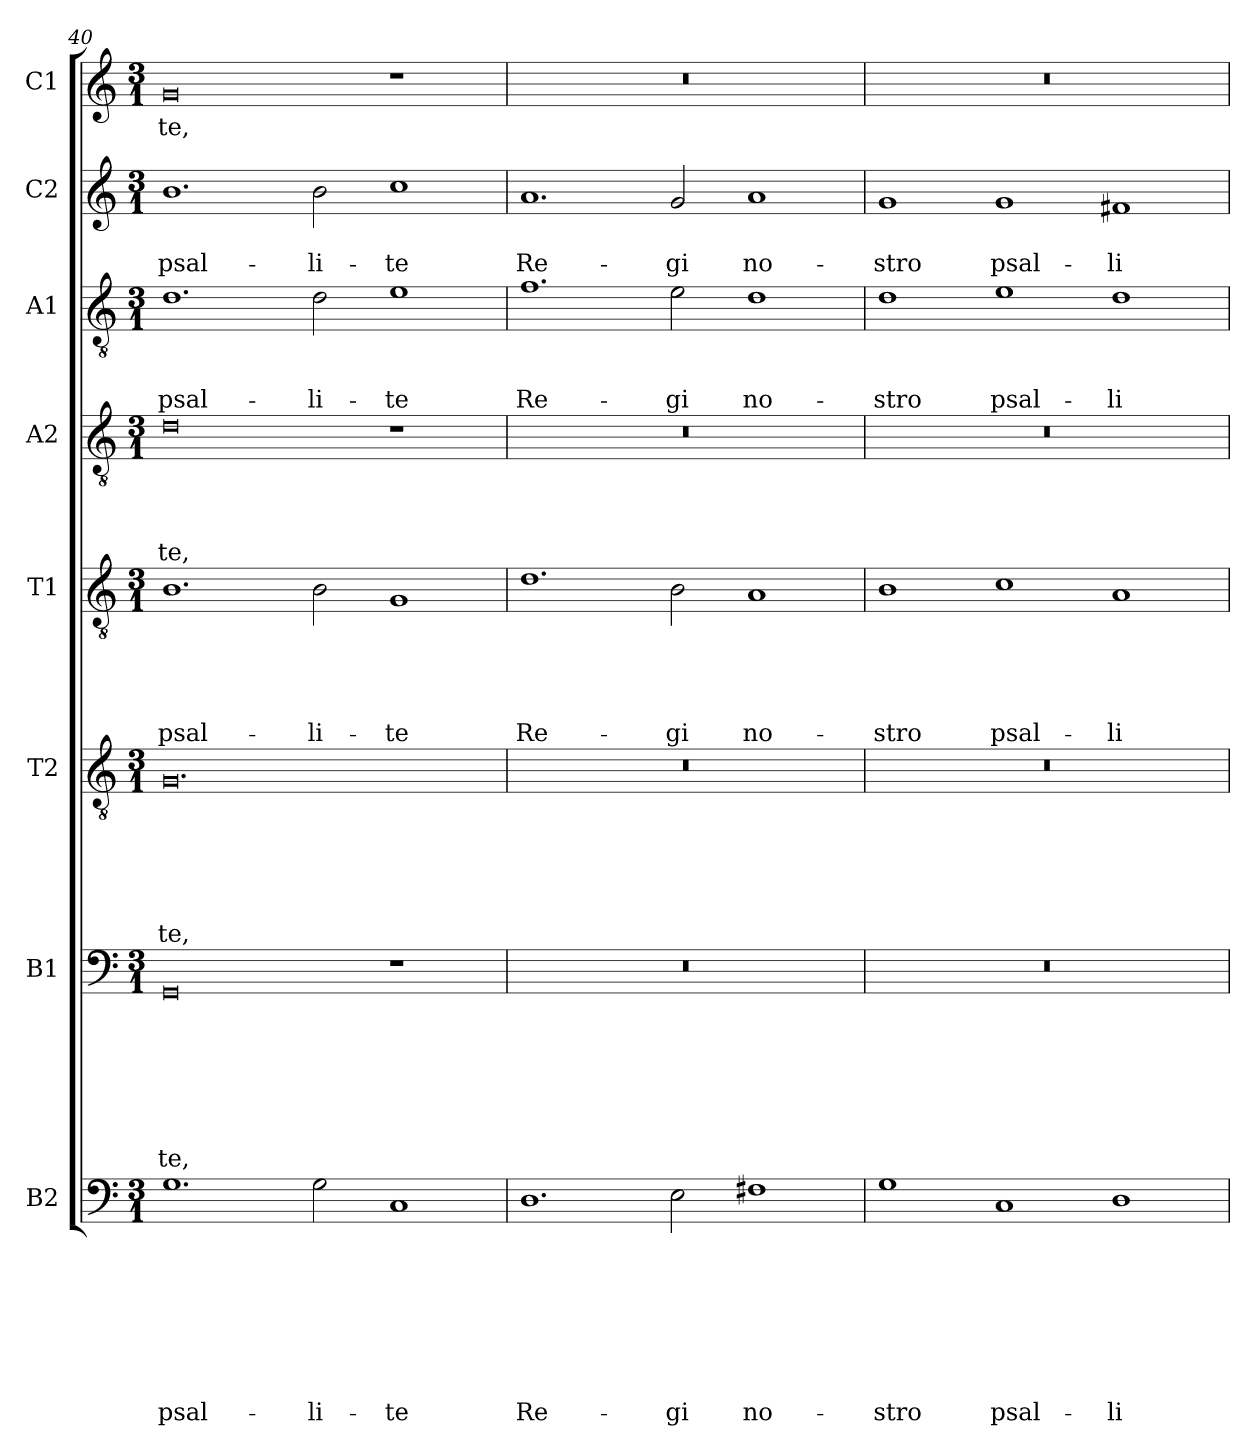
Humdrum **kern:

**kern	**text	**text	**text	**text	**text	**text	**text	**text	**kern	**text	**text	**text	**text	**text	**text	**text	**kern	**text	**text	**text	**text	**text	**text	**kern	**text	**text	**text	**text	**text	**kern	**text	**text	**text	**text	**kern	**text	**text	**text	**kern	**text	**text	**kern	**text
*part8	*part8	*part8	*part8	*part8	*part8	*part8	*part8	*part8	*part7	*part7	*part7	*part7	*part7	*part7	*part7	*part7	*part6	*part6	*part6	*part6	*part6	*part6	*part6	*part5	*part5	*part5	*part5	*part5	*part5	*part4	*part4	*part4	*part4	*part4	*part3	*part3	*part3	*part3	*part2	*part2	*part2	*part1	*part1
*staff8	*staff8	*staff8	*staff8	*staff8	*staff8	*staff8	*staff8	*staff8	*staff7	*staff7	*staff7	*staff7	*staff7	*staff7	*staff7	*staff7	*staff6	*staff6	*staff6	*staff6	*staff6	*staff6	*staff6	*staff5	*staff5	*staff5	*staff5	*staff5	*staff5	*staff4	*staff4	*staff4	*staff4	*staff4	*staff3	*staff3	*staff3	*staff3	*staff2	*staff2	*staff2	*staff1	*staff1
*I"B2	*	*	*	*	*	*	*	*	*I"B1	*	*	*	*	*	*	*	*I"T2	*	*	*	*	*	*	*I"T1	*	*	*	*	*	*I"A2	*	*	*	*	*I"A1	*	*	*	*I"C2	*	*	*I"C1	*
*clefF4	*	*	*	*	*	*	*	*	*clefF4	*	*	*	*	*	*	*	*clefGv2	*	*	*	*	*	*	*clefGv2	*	*	*	*	*	*clefGv2	*	*	*	*	*clefGv2	*	*	*	*clefG2	*	*	*clefG2	*
*k[]	*	*	*	*	*	*	*	*	*k[]	*	*	*	*	*	*	*	*k[]	*	*	*	*	*	*	*k[]	*	*	*	*	*	*k[]	*	*	*	*	*k[]	*	*	*	*k[]	*	*	*k[]	*
*C:	*	*	*	*	*	*	*	*	*C:	*	*	*	*	*	*	*	*C:	*	*	*	*	*	*	*C:	*	*	*	*	*	*C:	*	*	*	*	*C:	*	*	*	*C:	*	*	*C:	*
*M3/1	*	*	*	*	*	*	*	*	*M3/1	*	*	*	*	*	*	*	*M3/1	*	*	*	*	*	*	*M3/1	*	*	*	*	*	*M3/1	*	*	*	*	*M3/1	*	*	*	*M3/1	*	*	*M3/1	*
=40	=40	=40	=40	=40	=40	=40	=40	=40	=40	=40	=40	=40	=40	=40	=40	=40	=40	=40	=40	=40	=40	=40	=40	=40	=40	=40	=40	=40	=40	=40	=40	=40	=40	=40	=40	=40	=40	=40	=40	=40	=40	=40	=40
!	!	!	!	!	!	!	!	!LO:LY:b	!	!	!	!	!	!	!	!LO:LY:b	!	!	!	!	!	!	!LO:LY:b	!	!	!	!	!	!LO:LY:b	!	!	!	!	!LO:LY:b	!	!	!	!LO:LY:b	!	!	!LO:LY:b	!	!LO:LY:b
1.G	.	.	.	.	.	.	.	psal-	0GG	.	.	.	.	.	.	-te,	0.G	.	.	.	.	.	-te,	1.B	.	.	.	.	psal-	0d	.	.	.	-te,	1.d	.	.	psal-	1.b	.	psal-	0g	-te,
!	!	!	!	!	!	!	!	!LO:LY:b	!	!	!	!	!	!	!	!	!	!	!	!	!	!	!	!	!	!	!	!	!LO:LY:b	!	!	!	!	!	!	!	!	!LO:LY:b	!	!	!LO:LY:b	!	!
2G\	.	.	.	.	.	.	.	-li-	.	.	.	.	.	.	.	.	.	.	.	.	.	.	.	2B\	.	.	.	.	-li-	.	.	.	.	.	2d\	.	.	-li-	2b\	.	-li-	.	.
!	!	!	!	!	!	!	!	!LO:LY:b	!	!	!	!	!	!	!	!	!	!	!	!	!	!	!	!	!	!	!	!	!LO:LY:b	!	!	!	!	!	!	!	!	!LO:LY:b	!	!	!LO:LY:b	!	!
1C	.	.	.	.	.	.	.	-te	1r	.	.	.	.	.	.	.	.	.	.	.	.	.	.	1G	.	.	.	.	-te	1r	.	.	.	.	1e	.	.	-te	1cc	.	-te	1r	.
=41	=41	=41	=41	=41	=41	=41	=41	=41	=41	=41	=41	=41	=41	=41	=41	=41	=41	=41	=41	=41	=41	=41	=41	=41	=41	=41	=41	=41	=41	=41	=41	=41	=41	=41	=41	=41	=41	=41	=41	=41	=41	=41	=41
!	!	!	!	!	!	!	!	!LO:LY:b	!	!	!	!	!	!	!	!	!	!	!	!	!	!	!	!	!	!	!	!	!LO:LY:b	!	!	!	!	!	!	!	!	!LO:LY:b	!	!	!LO:LY:b	!	!
1.D	.	.	.	.	.	.	.	Re-	0.r	.	.	.	.	.	.	.	0.r	.	.	.	.	.	.	1.d	.	.	.	.	Re-	0.r	.	.	.	.	1.f	.	.	Re-	1.a	.	Re-	0.r	.
!	!	!	!	!	!	!	!	!LO:LY:b	!	!	!	!	!	!	!	!	!	!	!	!	!	!	!	!	!	!	!	!	!LO:LY:b	!	!	!	!	!	!	!	!	!LO:LY:b	!	!	!LO:LY:b	!	!
2E\	.	.	.	.	.	.	.	-gi	.	.	.	.	.	.	.	.	.	.	.	.	.	.	.	2B\	.	.	.	.	-gi	.	.	.	.	.	2e\	.	.	-gi	2g/	.	-gi	.	.
!	!	!	!	!	!	!	!	!LO:LY:b	!	!	!	!	!	!	!	!	!	!	!	!	!	!	!	!	!	!	!	!	!LO:LY:b	!	!	!	!	!	!	!	!	!LO:LY:b	!	!	!LO:LY:b	!	!
1F#X	.	.	.	.	.	.	.	no-	.	.	.	.	.	.	.	.	.	.	.	.	.	.	.	1A	.	.	.	.	no-	.	.	.	.	.	1d	.	.	no-	1a	.	no-	.	.
=42	=42	=42	=42	=42	=42	=42	=42	=42	=42	=42	=42	=42	=42	=42	=42	=42	=42	=42	=42	=42	=42	=42	=42	=42	=42	=42	=42	=42	=42	=42	=42	=42	=42	=42	=42	=42	=42	=42	=42	=42	=42	=42	=42
!	!	!	!	!	!	!	!	!LO:LY:b	!	!	!	!	!	!	!	!	!	!	!	!	!	!	!	!	!	!	!	!	!LO:LY:b	!	!	!	!	!	!	!	!	!LO:LY:b	!	!	!LO:LY:b	!	!
1G	.	.	.	.	.	.	.	-stro	0.r	.	.	.	.	.	.	.	0.r	.	.	.	.	.	.	1B	.	.	.	.	-stro	0.r	.	.	.	.	1d	.	.	-stro	1g	.	-stro	0.r	.
!	!	!	!	!	!	!	!	!LO:LY:b	!	!	!	!	!	!	!	!	!	!	!	!	!	!	!	!	!	!	!	!	!LO:LY:b	!	!	!	!	!	!	!	!	!LO:LY:b	!	!	!LO:LY:b	!	!
1C	.	.	.	.	.	.	.	psal-	.	.	.	.	.	.	.	.	.	.	.	.	.	.	.	1c	.	.	.	.	psal-	.	.	.	.	.	1e	.	.	psal-	1g	.	psal-	.	.
!	!	!	!	!	!	!	!	!LO:LY:b	!	!	!	!	!	!	!	!	!	!	!	!	!	!	!	!	!	!	!	!	!LO:LY:b	!	!	!	!	!	!	!	!	!LO:LY:b	!	!	!LO:LY:b	!	!
1D	.	.	.	.	.	.	.	-li-	.	.	.	.	.	.	.	.	.	.	.	.	.	.	.	1A	.	.	.	.	-li-	.	.	.	.	.	1d	.	.	-li-	1f#X	.	-li-	.	.
=	=	=	=	=	=	=	=	=	=	=	=	=	=	=	=	=	=	=	=	=	=	=	=	=	=	=	=	=	=	=	=	=	=	=	=	=	=	=	=	=	=	=	=
*-	*-	*-	*-	*-	*-	*-	*-	*-	*-	*-	*-	*-	*-	*-	*-	*-	*-	*-	*-	*-	*-	*-	*-	*-	*-	*-	*-	*-	*-	*-	*-	*-	*-	*-	*-	*-	*-	*-	*-	*-	*-	*-	*-
